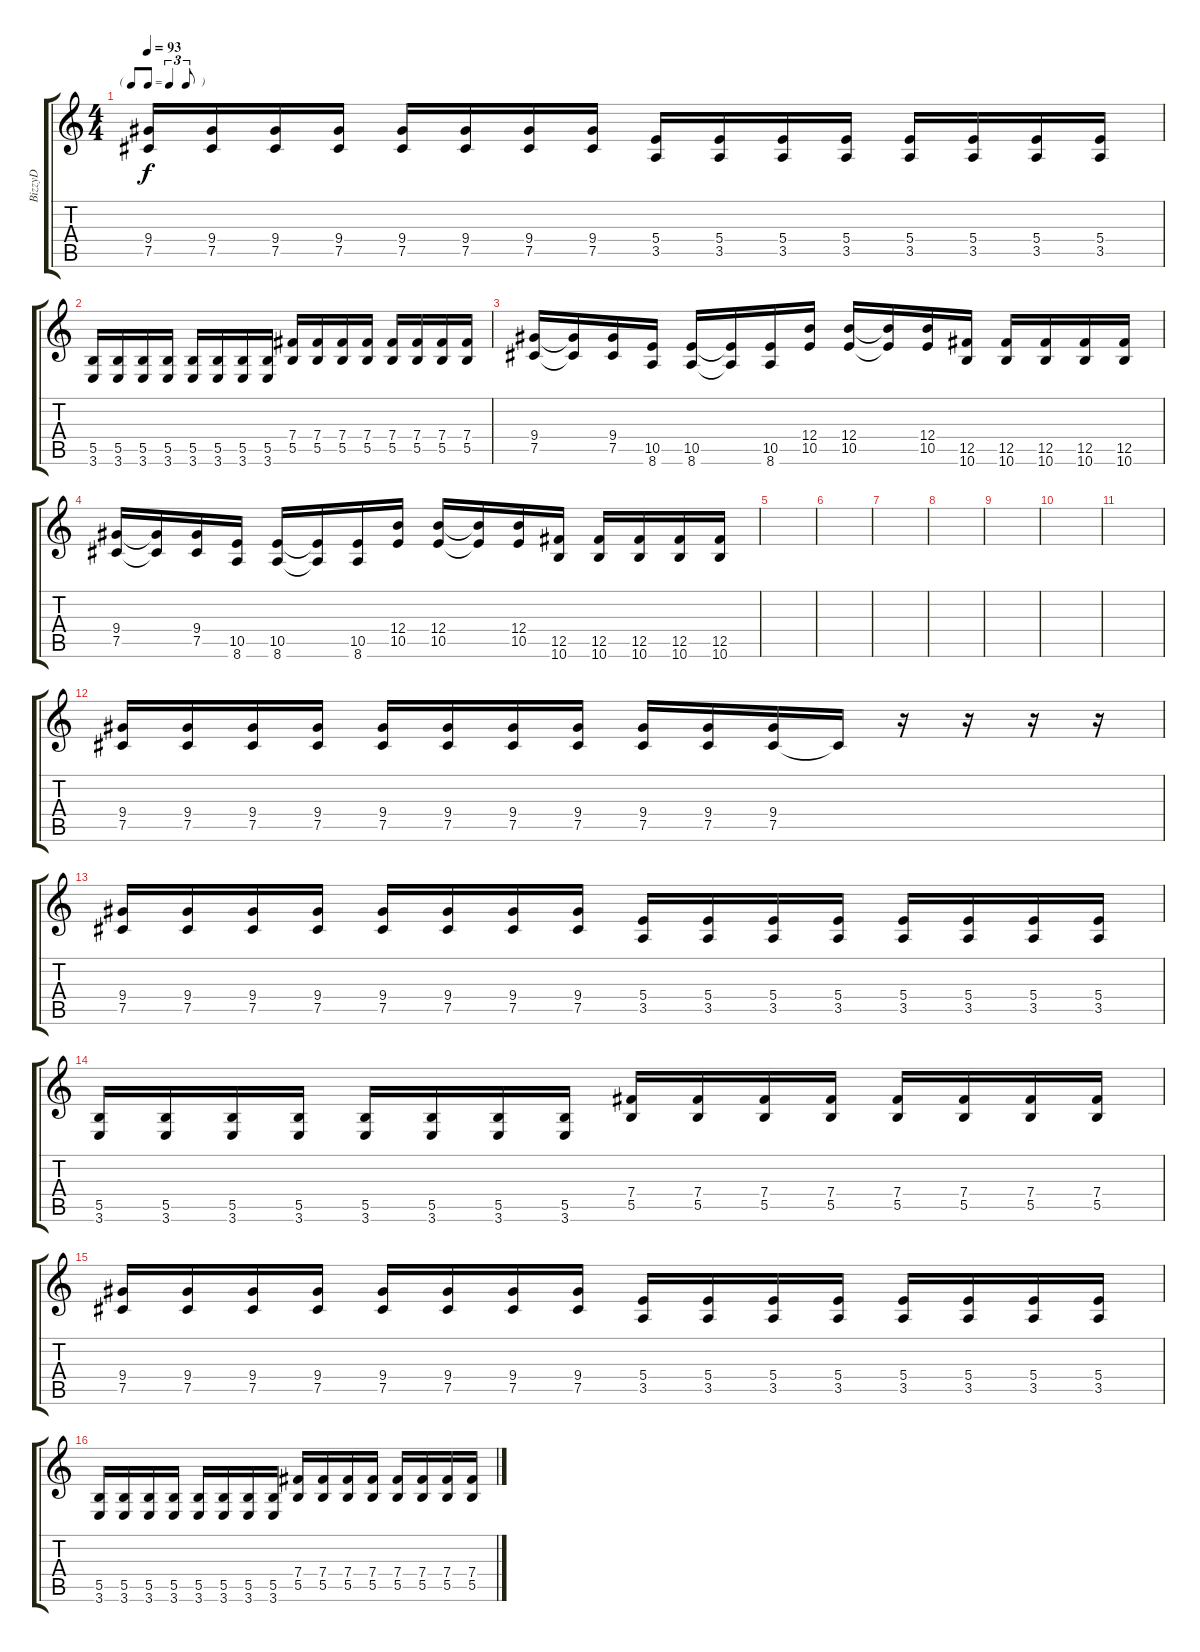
\track ("BizzyD" "BizzyD") {instrument distortionguitar}
\staff {score tabs}
\tuning (Db4 Ab3 E3 B2 Gb2 Db2) {hide}
\ts (4 4)
\tf triplet8th
\tempo 93
\clef g2
\ks c
(9.4 7.5).16{dy f} (9.4 7.5).16 (9.4 7.5).16 (9.4 7.5).16 (9.4 7.5).16 (9.4 7.5).16 (9.4 7.5).16 (9.4 7.5).16 (5.4 3.5).16 (5.4 3.5).16 (5.4 3.5).16 (5.4 3.5).16 (5.4 3.5).16 (5.4 3.5).16 (5.4 3.5).16 (5.4 3.5).16 |
(5.5 3.6).16 (5.5 3.6).16 (5.5 3.6).16 (5.5 3.6).16 (5.5 3.6).16 (5.5 3.6).16 (5.5 3.6).16 (5.5 3.6).16 (7.4 5.5).16 (7.4 5.5).16 (7.4 5.5).16 (7.4 5.5).16 (7.4 5.5).16 (7.4 5.5).16 (7.4 5.5).16 (7.4 5.5).16 |
(9.4 7.5).16 (9.4{t} 7.5{t}).16 (9.4 7.5).16 (10.5 8.6).16 (10.5 8.6).16 (10.5{t} 8.6{t}).16 (10.5 8.6).16 (12.4 10.5).16 (12.4 10.5).16 (12.4{t} 10.5{t}).16 (12.4 10.5).16 (12.5 10.6).16 (12.5 10.6).16 (12.5 10.6).16 (12.5 10.6).16 (12.5 10.6).16 |
(9.4 7.5).16 (9.4{t} 7.5{t}).16 (9.4 7.5).16 (10.5 8.6).16 (10.5 8.6).16 (10.5{t} 8.6{t}).16 (10.5 8.6).16 (12.4 10.5).16 (12.4 10.5).16 (12.4{t} 10.5{t}).16 (12.4 10.5).16 (12.5 10.6).16 (12.5 10.6).16 (12.5 10.6).16 (12.5 10.6).16 (12.5 10.6).16 |
|
|
|
|
|
|
|
(9.4 7.5).16{instrument electricguitarmuted} (9.4 7.5).16 (9.4 7.5).16 (9.4 7.5).16 (9.4 7.5).16 (9.4 7.5).16 (9.4 7.5).16 (9.4 7.5).16 (9.4 7.5).16{instrument distortionguitar} (9.4 7.5).16 (9.4 7.5).16 7.5{t}.16 r.16 r.16 r.16 r.16 |
(9.4 7.5).16 (9.4 7.5).16 (9.4 7.5).16 (9.4 7.5).16 (9.4 7.5).16 (9.4 7.5).16 (9.4 7.5).16 (9.4 7.5).16 (5.4 3.5).16 (5.4 3.5).16 (5.4 3.5).16 (5.4 3.5).16 (5.4 3.5).16 (5.4 3.5).16 (5.4 3.5).16 (5.4 3.5).16 |
(5.5 3.6).16 (5.5 3.6).16 (5.5 3.6).16 (5.5 3.6).16 (5.5 3.6).16 (5.5 3.6).16 (5.5 3.6).16 (5.5 3.6).16 (7.4 5.5).16 (7.4 5.5).16 (7.4 5.5).16 (7.4 5.5).16 (7.4 5.5).16 (7.4 5.5).16 (7.4 5.5).16 (7.4 5.5).16 |
(9.4 7.5).16 (9.4 7.5).16 (9.4 7.5).16 (9.4 7.5).16 (9.4 7.5).16 (9.4 7.5).16 (9.4 7.5).16 (9.4 7.5).16 (5.4 3.5).16 (5.4 3.5).16 (5.4 3.5).16 (5.4 3.5).16 (5.4 3.5).16 (5.4 3.5).16 (5.4 3.5).16 (5.4 3.5).16 |
(5.5 3.6).16 (5.5 3.6).16 (5.5 3.6).16 (5.5 3.6).16 (5.5 3.6).16 (5.5 3.6).16 (5.5 3.6).16 (5.5 3.6).16 (7.4 5.5).16 (7.4 5.5).16 (7.4 5.5).16 (7.4 5.5).16 (7.4 5.5).16 (7.4 5.5).16 (7.4 5.5).16 (7.4 5.5).16
